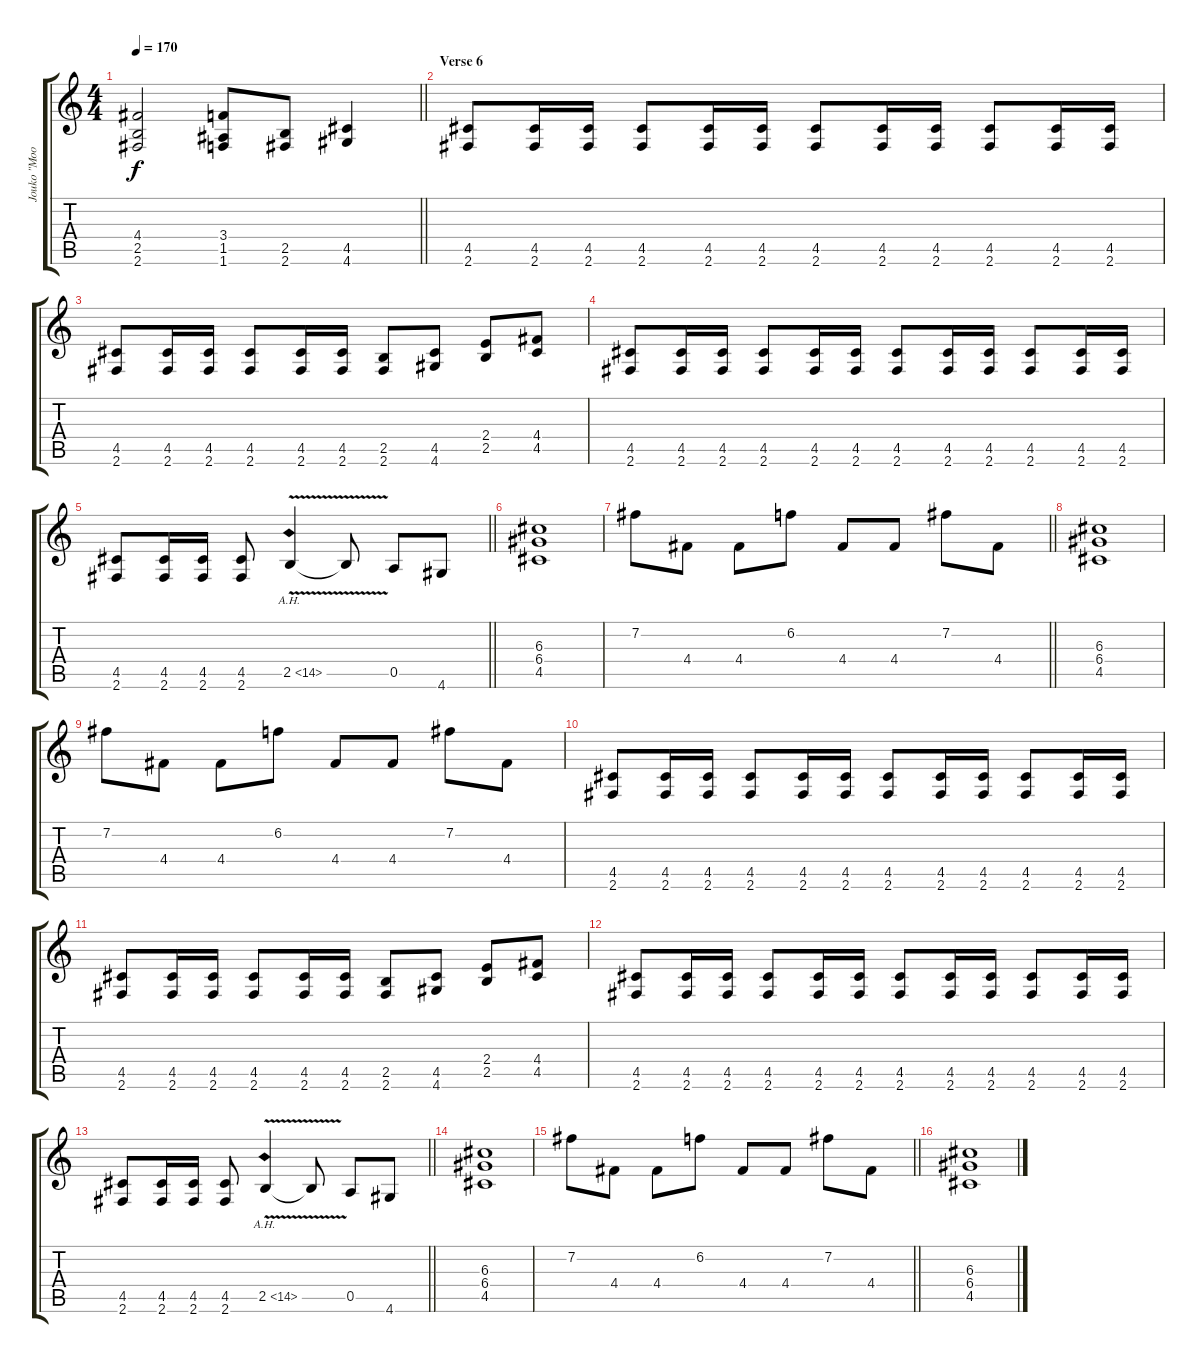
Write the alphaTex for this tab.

\track ("Jouko \"Mookeri\" Salonkari" "Jouko \"Moo") {instrument distortionguitar}
\staff {score tabs}
\tuning (E4 B3 G3 D3 A2 E2) {hide}
\ts (4 4)
\tempo 170
\clef g2
\barLineRight lightlight
\ks c
(4.4 2.5 2.6).2{dy f} (3.4 1.5 1.6).8 (2.5 2.6).8 (4.5 4.6).4 |
\section ("" "Verse 6")
(4.5 2.6).8 (4.5 2.6).16 (4.5 2.6).16 (4.5 2.6).8 (4.5 2.6).16 (4.5 2.6).16 (4.5 2.6).8 (4.5 2.6).16 (4.5 2.6).16 (4.5 2.6).8 (4.5 2.6).16 (4.5 2.6).16 |
(4.5 2.6).8 (4.5 2.6).16 (4.5 2.6).16 (4.5 2.6).8 (4.5 2.6).16 (4.5 2.6).16 (2.5 2.6).8 (4.5 4.6).8 (2.4 2.5).8 (4.4 4.5).8 |
(4.5 2.6).8 (4.5 2.6).16 (4.5 2.6).16 (4.5 2.6).8 (4.5 2.6).16 (4.5 2.6).16 (4.5 2.6).8 (4.5 2.6).16 (4.5 2.6).16 (4.5 2.6).8 (4.5 2.6).16 (4.5 2.6).16 |
\barLineRight lightlight
(4.5 2.6).8 (4.5 2.6).16 (4.5 2.6).16 (4.5 2.6).8 2.5{ah 12 v}.4 2.5{t}.8 0.5.8 4.6.8 |
(6.3 6.4 4.5).1 |
\barLineRight lightlight
7.2.8 4.4.8 4.4.8 6.2.8 4.4.8 4.4.8 7.2.8 4.4.8 |
(6.3 6.4 4.5).1 |
7.2.8 4.4.8 4.4.8 6.2.8 4.4.8 4.4.8 7.2.8 4.4.8 |
(4.5 2.6).8 (4.5 2.6).16 (4.5 2.6).16 (4.5 2.6).8 (4.5 2.6).16 (4.5 2.6).16 (4.5 2.6).8 (4.5 2.6).16 (4.5 2.6).16 (4.5 2.6).8 (4.5 2.6).16 (4.5 2.6).16 |
(4.5 2.6).8 (4.5 2.6).16 (4.5 2.6).16 (4.5 2.6).8 (4.5 2.6).16 (4.5 2.6).16 (2.5 2.6).8 (4.5 4.6).8 (2.4 2.5).8 (4.4 4.5).8 |
(4.5 2.6).8 (4.5 2.6).16 (4.5 2.6).16 (4.5 2.6).8 (4.5 2.6).16 (4.5 2.6).16 (4.5 2.6).8 (4.5 2.6).16 (4.5 2.6).16 (4.5 2.6).8 (4.5 2.6).16 (4.5 2.6).16 |
\barLineRight lightlight
(4.5 2.6).8 (4.5 2.6).16 (4.5 2.6).16 (4.5 2.6).8 2.5{ah 12 v}.4 2.5{t}.8 0.5.8 4.6.8 |
(6.3 6.4 4.5).1 |
\barLineRight lightlight
7.2.8 4.4.8 4.4.8 6.2.8 4.4.8 4.4.8 7.2.8 4.4.8 |
(6.3 6.4 4.5).1
